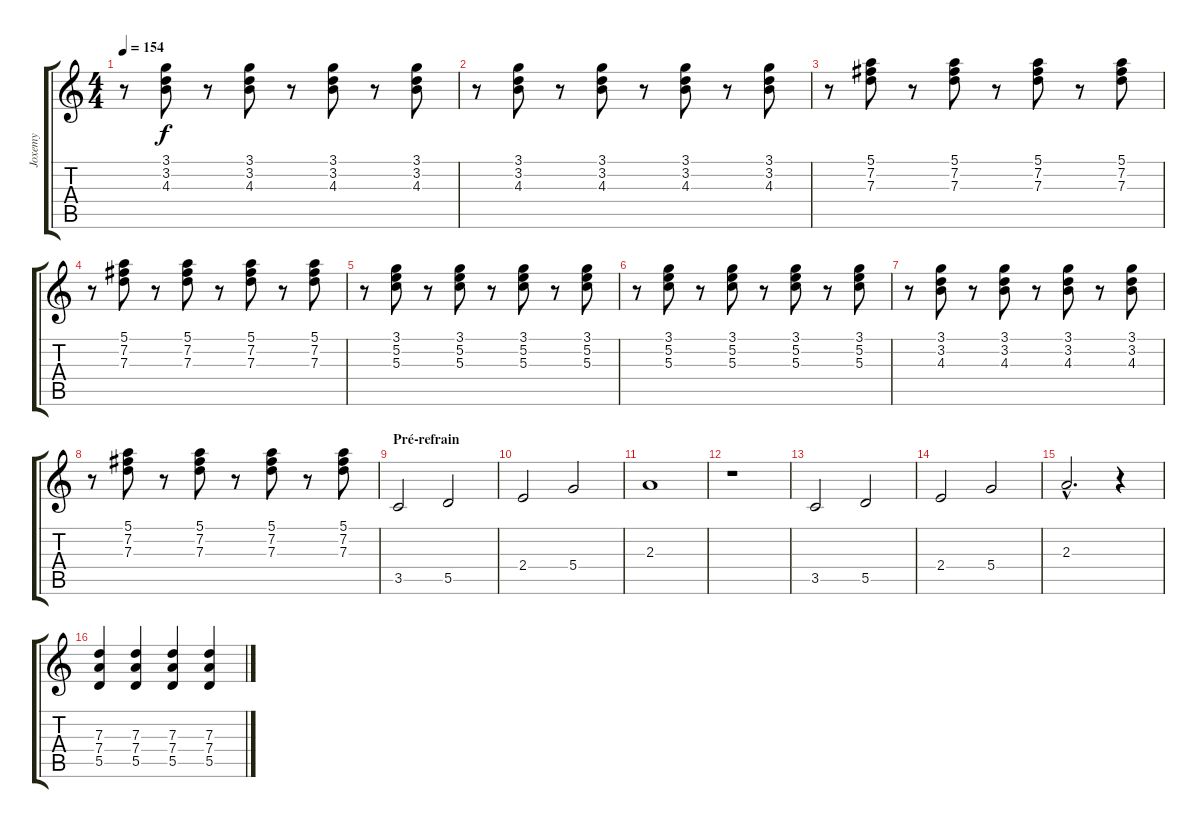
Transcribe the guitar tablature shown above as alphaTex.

\track ("Joxemy" "Joxemy") {instrument overdrivenguitar}
\staff {score tabs}
\tuning (E4 B3 G3 D3 A2 E2) {hide}
\ts (4 4)
\tempo 154
\clef g2
\ks c
r.8{dy f instrument electricguitarclean} (3.1 3.2 4.3).8 r.8 (3.1 3.2 4.3).8 r.8 (3.1 3.2 4.3).8 r.8 (3.1 3.2 4.3).8 |
r.8{instrument electricguitarclean} (3.1 3.2 4.3).8 r.8 (3.1 3.2 4.3).8 r.8 (3.1 3.2 4.3).8 r.8 (3.1 3.2 4.3).8 |
r.8{instrument electricguitarclean} (5.1 7.2 7.3).8 r.8 (5.1 7.2 7.3).8 r.8 (5.1 7.2 7.3).8 r.8 (5.1 7.2 7.3).8 |
r.8{instrument electricguitarclean} (5.1 7.2 7.3).8 r.8 (5.1 7.2 7.3).8 r.8 (5.1 7.2 7.3).8 r.8 (5.1 7.2 7.3).8 |
r.8{instrument electricguitarclean} (3.1 5.2 5.3).8 r.8 (3.1 5.2 5.3).8 r.8 (3.1 5.2 5.3).8 r.8 (3.1 5.2 5.3).8 |
r.8{instrument electricguitarclean} (3.1 5.2 5.3).8 r.8 (3.1 5.2 5.3).8 r.8 (3.1 5.2 5.3).8 r.8 (3.1 5.2 5.3).8 |
r.8{instrument electricguitarclean} (3.1 3.2 4.3).8 r.8 (3.1 3.2 4.3).8 r.8 (3.1 3.2 4.3).8 r.8 (3.1 3.2 4.3).8 |
r.8{instrument electricguitarclean} (5.1 7.2 7.3).8 r.8 (5.1 7.2 7.3).8 r.8 (5.1 7.2 7.3).8 r.8 (5.1 7.2 7.3).8 |
\section ("" "Pré-refrain")
3.5.2{instrument electricguitarclean} 5.5.2 |
2.4.2 5.4.2 |
2.3.1 |
r.1 |
3.5.2{instrument electricguitarclean} 5.5.2 |
2.4.2 5.4.2 |
2.3{hac}.2{d} r.4 |
(7.3 7.4 5.5).4{instrument overdrivenguitar} (7.3 7.4 5.5).4 (7.3 7.4 5.5).4 (7.3 7.4 5.5).4
